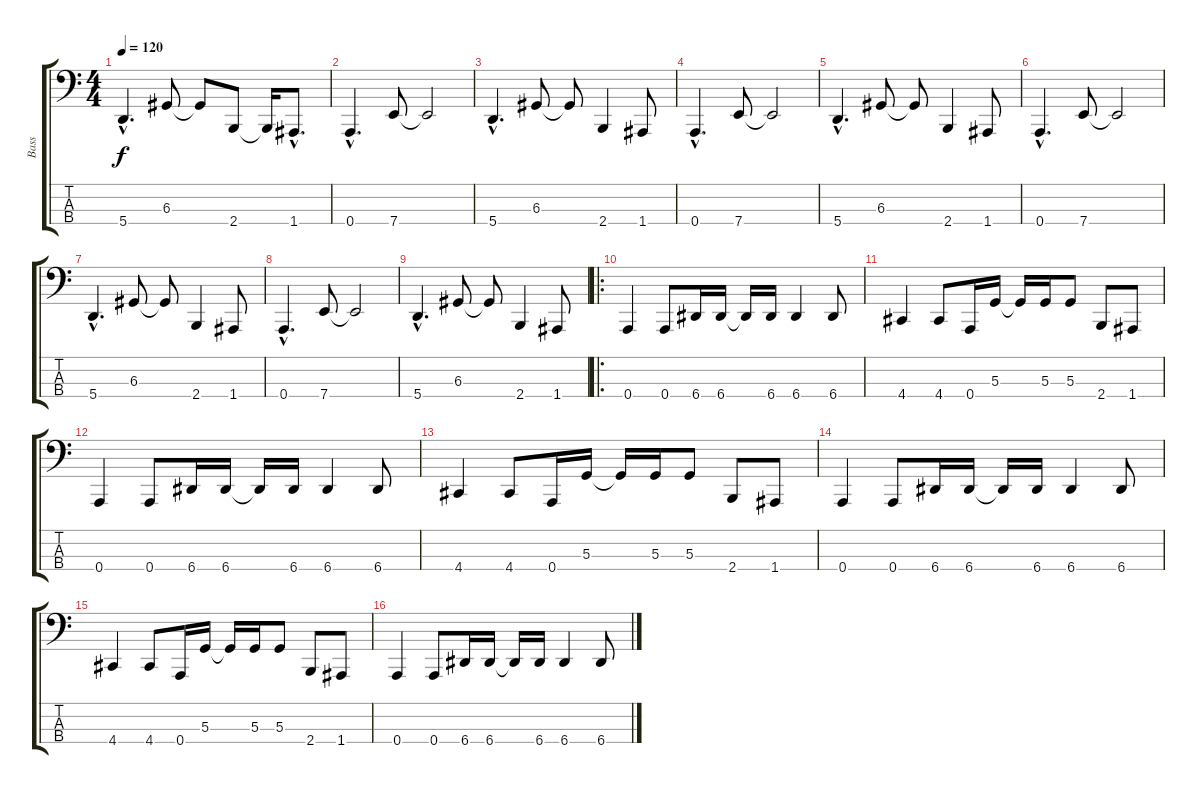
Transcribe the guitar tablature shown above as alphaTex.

\track ("Bass" "Bass") {instrument electricbassfinger}
\staff {score tabs}
\tuning (C2 G1 D1 A0) {hide}
\ts (4 4)
\tempo 120
\clef f4
\ks c
5.4{hac}.4{d dy f} 6.3.8 6.3{t}.8 2.4.8 2.4{t}.16 1.4{hac}.8{d} |
0.4{hac}.4{d} 7.4.8 7.4{t}.2 |
5.4{hac}.4{d} 6.3.8 6.3{t}.8 2.4.4 1.4.8 |
0.4{hac}.4{d} 7.4.8 7.4{t}.2 |
5.4{hac}.4{d} 6.3.8 6.3{t}.8 2.4.4 1.4.8 |
0.4{hac}.4{d} 7.4.8 7.4{t}.2 |
5.4{hac}.4{d} 6.3.8 6.3{t}.8 2.4.4 1.4.8 |
0.4{hac}.4{d} 7.4.8 7.4{t}.2 |
5.4{hac}.4{d} 6.3.8 6.3{t}.8 2.4.4 1.4.8 |
\ro
0.4.4 0.4.8 6.4.16 6.4.16 6.4{t}.16 6.4.16 6.4.4 6.4.8 |
4.4.4 4.4.8 0.4.16 5.3.16 5.3{t}.16 5.3.16 5.3.8 2.4.8 1.4.8 |
0.4.4 0.4.8 6.4.16 6.4.16 6.4{t}.16 6.4.16 6.4.4 6.4.8 |
4.4.4 4.4.8 0.4.16 5.3.16 5.3{t}.16 5.3.16 5.3.8 2.4.8 1.4.8 |
0.4.4 0.4.8 6.4.16 6.4.16 6.4{t}.16 6.4.16 6.4.4 6.4.8 |
4.4.4 4.4.8 0.4.16 5.3.16 5.3{t}.16 5.3.16 5.3.8 2.4.8 1.4.8 |
0.4.4 0.4.8 6.4.16 6.4.16 6.4{t}.16 6.4.16 6.4.4 6.4.8
